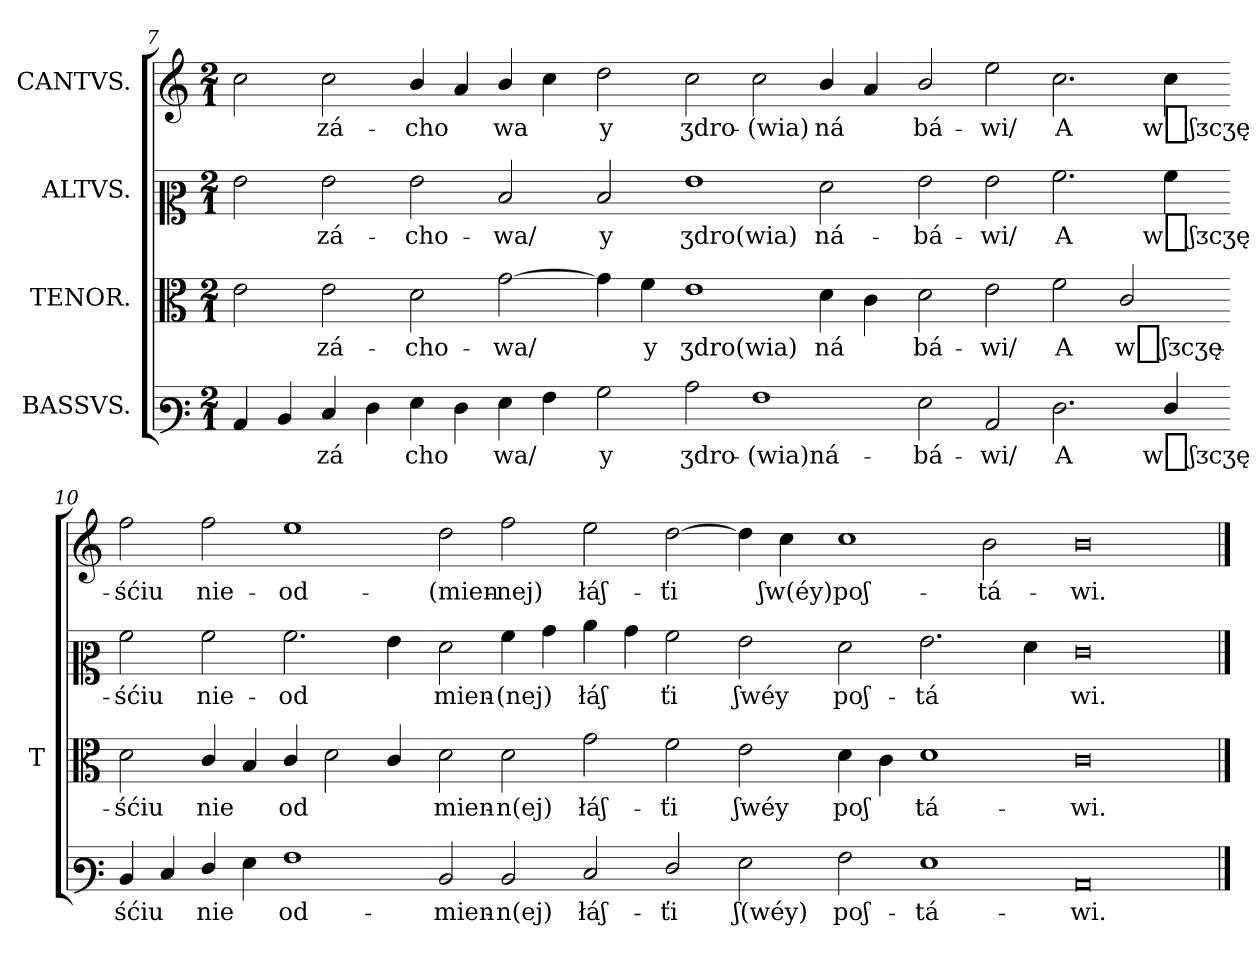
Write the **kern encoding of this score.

**kern	**text	**kern	**text	**kern	**text	**kern	**text
*part4	*part4	*part3	*part3	*part2	*part2	*part1	*part1
*staff4	*staff4	*staff3	*staff3	*staff2	*staff2	*staff1	*staff1
*I"BASSVS.	*	*I"TENOR.	*	*I"ALTVS.	*	*I"CANTVS.	*
*	*	*I'T	*	*	*	*	*
*clefF3	*	*clefC3	*	*clefC2	*	*clefG2	*
*k[]	*	*k[]	*	*k[]	*	*k[]	*
*C:	*	*C:	*	*C:	*	*C:	*
*M2/1	*	*M2/1	*	*M2/1	*	*M2/1	*
=7	=7	=7	=7	=7	=7	=7	=7
4C	.	2e	.	2g	.	2cc	.
4D	.	.	.	.	.	.	.
4E	zá	2e	zá-	2g	zá-	2cc	zá-
4F	.	.	.	.	.	.	.
4G	cho	2d	-cho-	2g	-cho-	4b/	-cho
4F	.	.	.	.	.	4a	.
4G	wa/	[2g	-wa/	2d	-wa/	4b/	wa
4A	.	.	.	.	.	4cc	.
=8-	=8-	=8-	=8-	=8-	=8-	=8-	=8-
2B	y	4g]	.	2d	y	2dd	y
.	.	4f	y	.	.	.	.
2c	ӡdro-	1e	ӡdro(wia)	1g	ӡdro(wia)	2cc	ӡdro-
1A	-(wia)ná-	.	.	.	.	2cc	-(wia)
.	.	4d	ná	2f	ná-	4b/	ná
.	.	4c	.	.	.	4a	.
=9-	=9-	=9-	=9-	=9-	=9-	=9-	=9-
2G	-bá-	2d	bá-	2g	-bá-	2b/	bá-
2C	-wi/	2e	-wi/	2g	-wi/	2ee	-wi/
2.F	A	2f	A	2.a	A	2.cc	A
.	.	2c/	w_ʃᴣcӡę-	.	.	.	.
4F/	w_ʃᴣcӡę	.	.	4a	w_ʃᴣcӡę-	4cc	w_ʃᴣcӡę-
=10-	=10-	=10-	=10-	=10-	=10-	=10-	=10-
4D	śćiu	2d	-śćiu	2a	-śćiu	2ff	-śćiu
4E	.	.	.	.	.	.	.
4F/	nie	4c/	nie	2a	nie-	2ff	nie-
4G	.	4B	.	.	.	.	.
1A	od-	4c/	od	2.a	-od	1ee	-od-
.	.	2d	.	.	.	.	.
.	.	4c/	.	4g	.	.	.
=11-	=11-	=11-	=11-	=11-	=11-	=11-	=11-
2D	-mien-	2d	mien-	2f	mien-	2dd	-(mien-
2D	-n(ej)	2d	-n(ej)	4a	-(nej)	2ff	-nej)
.	.	.	.	4b	.	.	.
2E	łáʃ-	2g	łáʃ-	4cc	łáʃ	2ee	łáʃ-
.	.	.	.	4b	.	.	.
2F/	-ťi	2f	-ťi	2a	ťi	[2dd	-ťi
=12-	=12-	=12-	=12-	=12-	=12-	=12-	=12-
2G	ʃ(wéy)	2e	ʃwéy	2g	ʃwéy	4dd]	.
.	.	.	.	.	.	4cc	ʃw(éy)
2A	poʃ-	4d	poʃ	2f	poʃ-	1cc	poʃ-
.	.	4c	.	.	.	.	.
1G	-tá-	1d	tá-	2.g	-tá	.	.
.	.	.	.	.	.	2b	-tá-
.	.	.	.	4f	.	.	.
=13-	=13-	=13-	=13-	=13-	=13-	=13-	=13-
0C/	-wi.	0c	-wi.	0e	wi.	0b	-wi.
==	==	==	==	==	==	==	==
*-	*-	*-	*-	*-	*-	*-	*-
